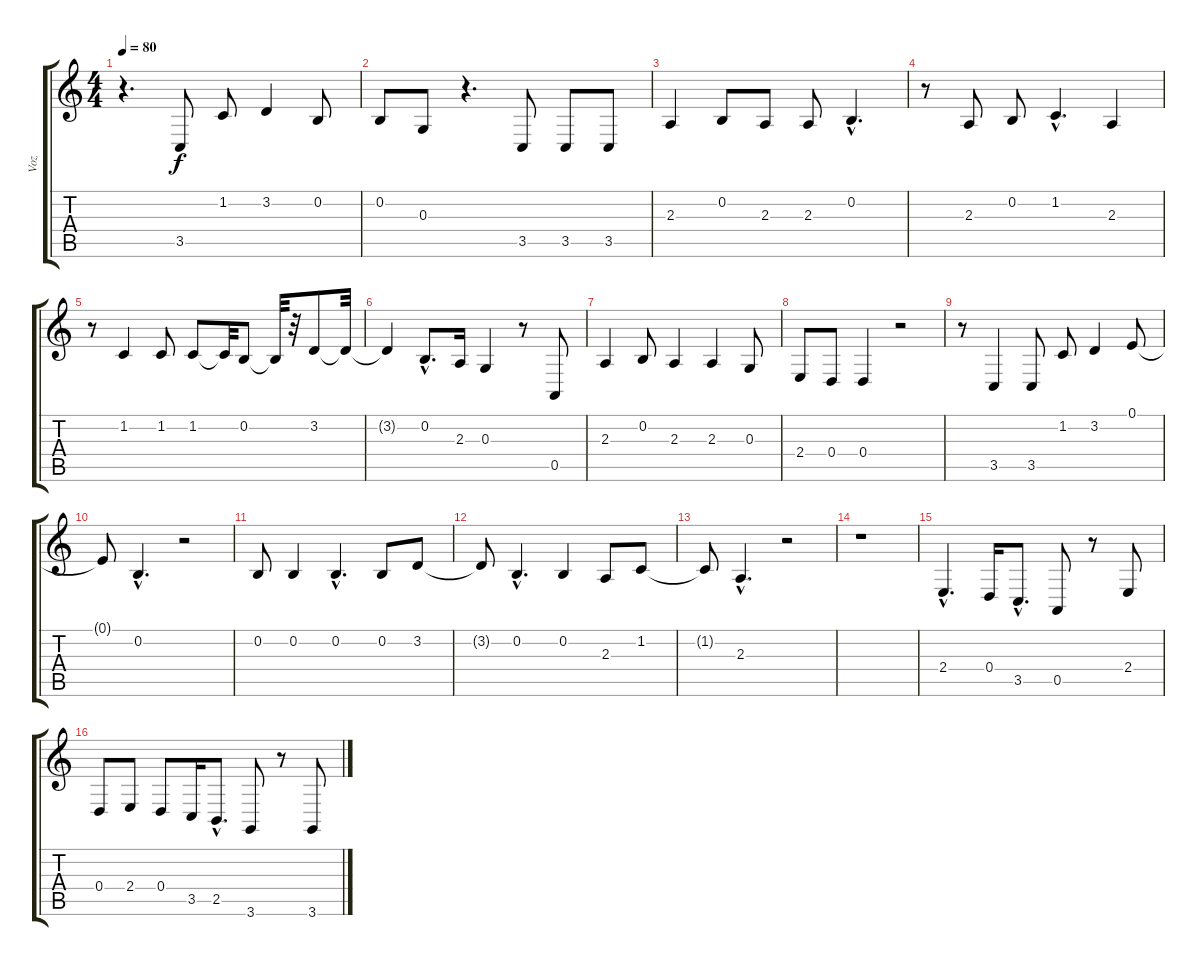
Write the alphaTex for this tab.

\track ("Voz" "Voz") {instrument viola}
\staff {score tabs}
\tuning (E4 B3 G3 D3 A2 E2) {hide}
\ts (4 4)
\tempo 80
\clef g2
\ks c
r.4{d dy f} 3.5.8 1.2.8 3.2.4 0.2.8 |
0.2.8 0.3.8 r.4{d} 3.5.8 3.5.8 3.5.8 |
2.3.4 0.2.8 2.3.8 2.3.8 0.2{hac}.4{d} |
r.8 2.3.8 0.2.8 1.2{hac}.4{d} 2.3.4 |
r.8 1.2.4 1.2.8 1.2.8 1.2{t}.32 0.2.8 0.2{t}.32 r.32 3.2.8 3.2{t}.32 |
3.2{t}.4 0.2{hac}.8{d} 2.3.16 0.3.4 r.8 0.5.8 |
2.3.4 0.2.8 2.3.4 2.3.4 0.3.8 |
2.4.8 0.4.8 0.4.4 r.2 |
r.8 3.5.4 3.5.8 1.2.8 3.2.4 0.1.8 |
0.1{t}.8 0.2{hac}.4{d} r.2 |
0.2.8 0.2.4 0.2{hac}.4{d} 0.2.8 3.2.8 |
3.2{t}.8 0.2{hac}.4{d} 0.2.4 2.3.8 1.2.8 |
1.2{t}.8 2.3{hac}.4{d} r.2 |
r.1 |
2.4{hac}.4{d} 0.4.16 3.5{hac}.8{d} 0.5.8 r.8 2.4.8 |
0.4.8 2.4.8 0.4.8 3.5.16 2.5{hac}.8{d} 3.6.8 r.8 3.6.8
